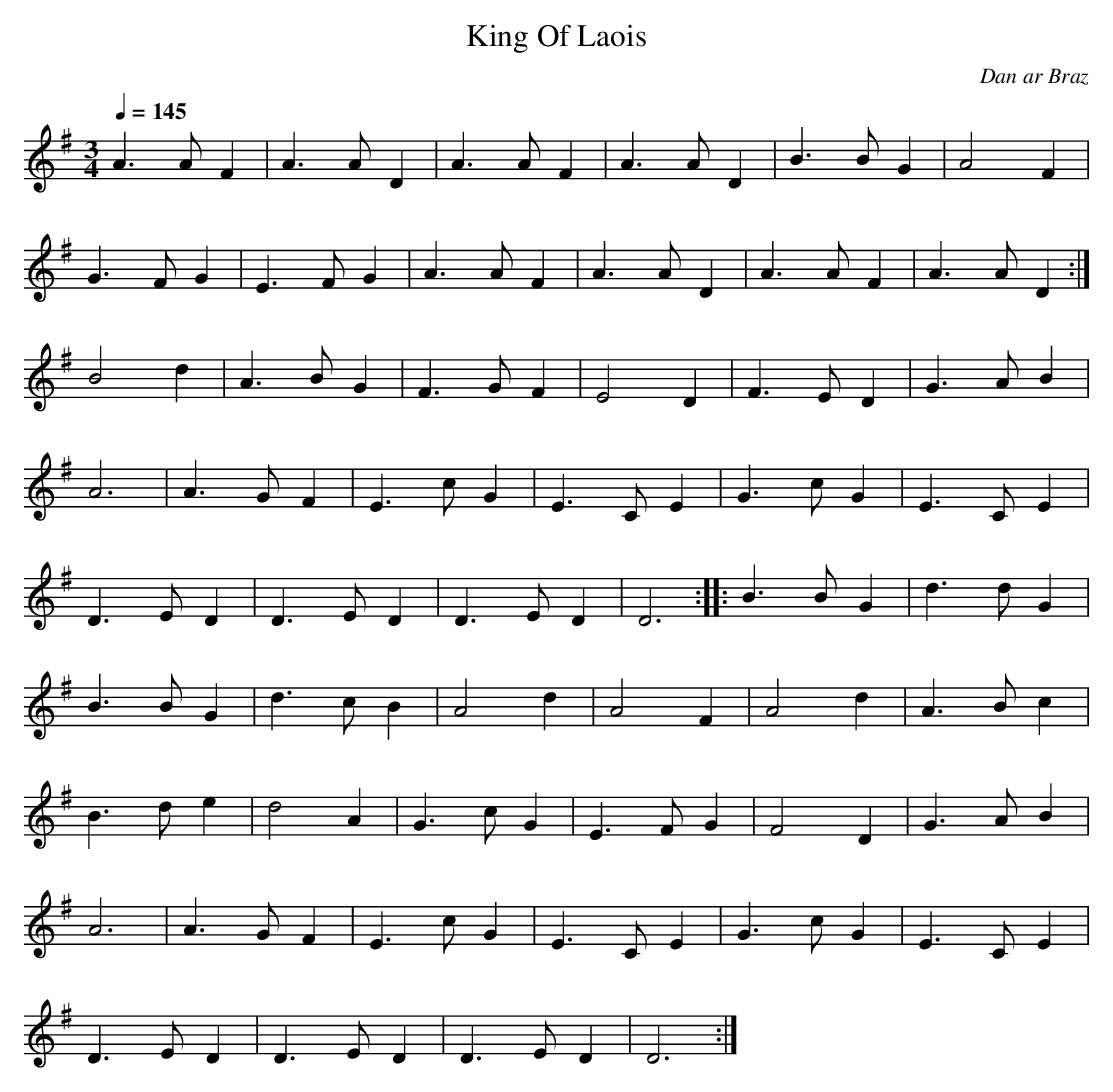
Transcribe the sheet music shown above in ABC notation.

X:1     %Music
T:King Of Laois     %Tune name
C:Dan ar Braz     %Tune composer
Q:1/4=145     %Tempo
V:1     %
     %!STAVE 0 '' @
     %!INSTR 'Piano 1' 0 10900 @
|:
M:3/4     %Meter
L:1/8     %
K:G
A3 A F2 |A3 A D2 |A3 A F2 |A3 A D2 |B3 B G2 |A4 F2 |
G3 F G2 |E3 F G2 |A3 A F2 |A3 A D2 |A3 A F2 |A3 A D2 :|
B4 d2 |A3 B G2 |F3 G F2 |E4 D2 |F3 E D2 |G3 A B2 |
A6 |A3 G F2 |E3 c G2 |E3 C E2 |G3 c G2 |E3 C E2 |
D3 E D2 |D3 E D2 |D3 E D2 |D6 ::B3 B G2 |d3 d G2 |
B3 B G2 |d3 c B2 |A4 d2 |A4 F2 |A4 d2 |A3 B c2 |
B3 d e2 |d4 A2 |G3 c G2 |E3 F G2 |F4 D2 |G3 A B2 |
A6 |A3 G F2 |E3 c G2 |E3 C E2 |G3 c G2 |E3 C E2 |
D3 E D2 |D3 E D2 |D3 E D2 |D6 :|
     %End of file
